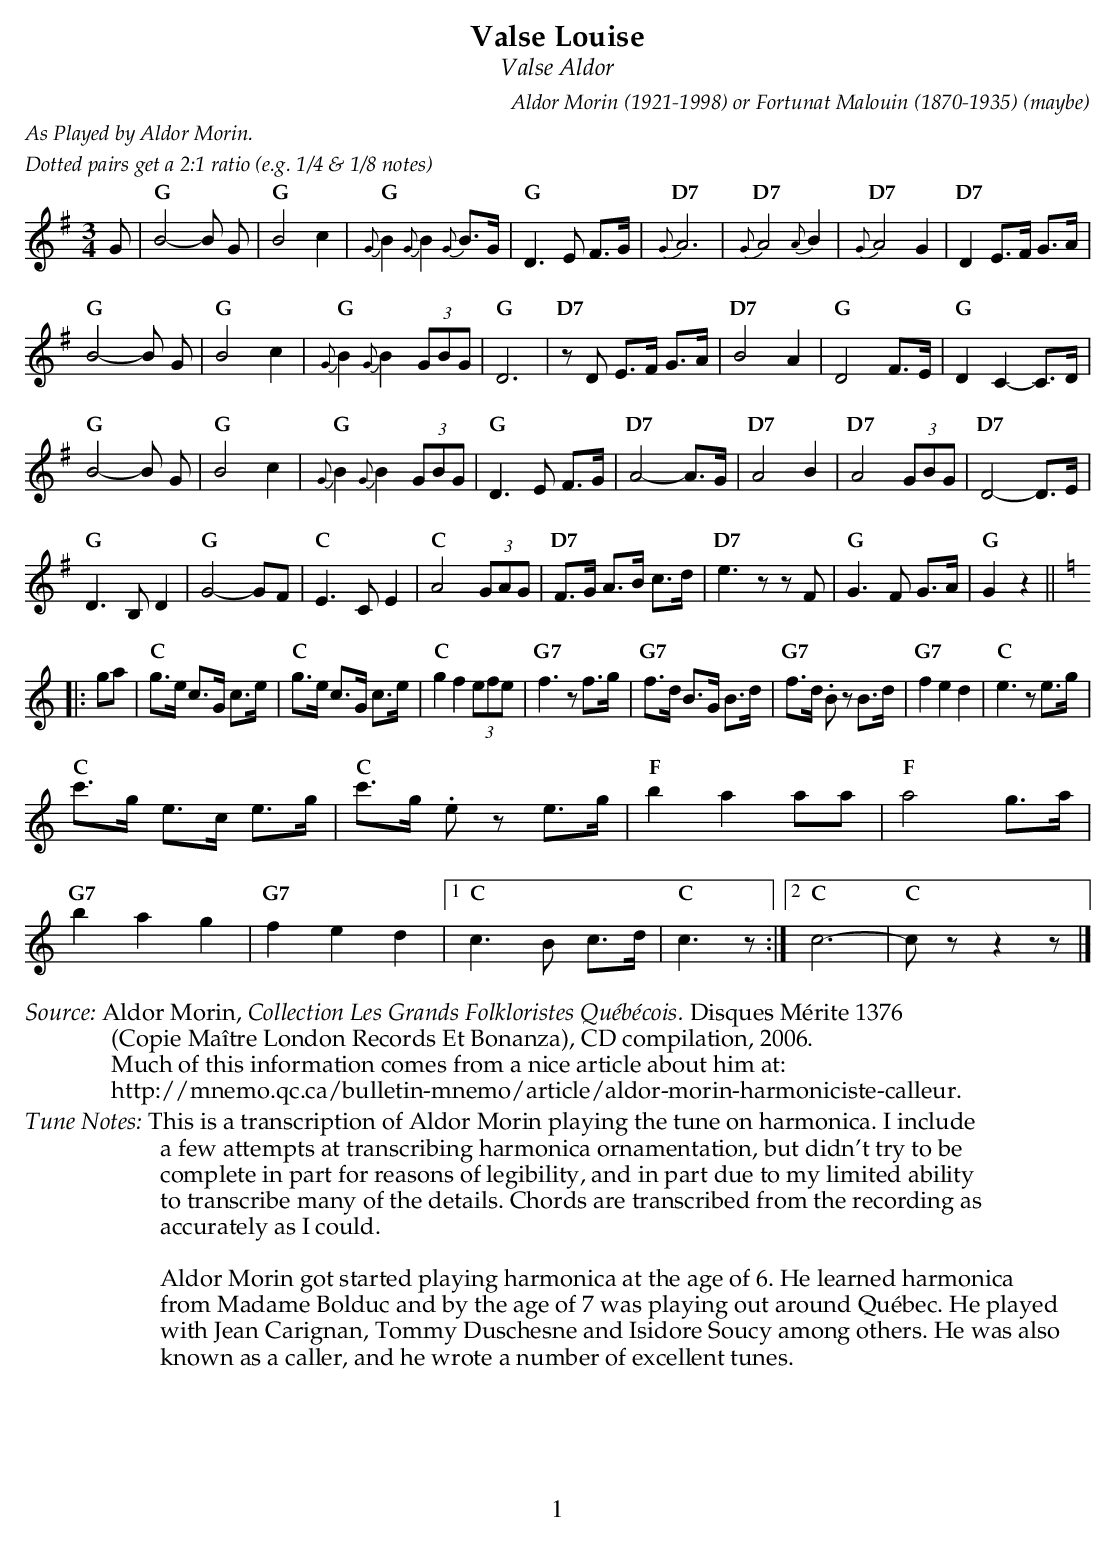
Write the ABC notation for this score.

X:1
T:Valse Louise
T:Valse Aldor
C:Aldor Morin (1921-1998) or Fortunat Malouin (1870-1935) (maybe)
M:3/4
L:1/8
K:G
%%textfont Palatino-Italic 14
%%text As Played by Aldor Morin.
%%text Dotted pairs get a 2:1 ratio (e.g. 1/4 & 1/8 notes)
%%textfont Palatino-Roman 16
G |\
"G" B4-B G       | "G" B4 c2        | "G" {G}B2 {G}B2 {G}B>G | "G" D3 E F>G |\
"D7" {G}A6       | "D7" {G}A4 {A}B2 | "D7" {G}A4 G2    | "D7" D2 E>F G>A    |
"G" B4-B G       | "G" B4 c2        | "G" {G}B2 {G}B2 (3GBG  | "G" D6       |\
"D7" zD E>F G>A  | "D7" B4 A2       | "G" D4 F>E       | "G" D2 C2- C>D     |
"G" B4-B G       | "G" B4 c2        | "G" {G}B2 {G}B2 (3GBG  | "G" D3 E F>G |\
"D7" A4-A>G      | "D7" A4 B2       | "D7" A4 (3GBG    | "D7" D4-D>E        |
"G" D2>B,2 D2    | "G" G4-GF        | "C" E2>C2 E2     | "C" A4 (3GAG       |\
"D7" F>G A>B c>d | "D7" e3 z zF     | "G" G3 F G>A     | "G" G2 z2          ||
[K:C] |: ga      |\
"C" g>e c>G c>e  | "C" g>e c>G c>e  | "C" g2 f2 (3efe  | "G7" f3 z f>g      |\
"G7" f>d B>G B>d | "G7" f>d .Bz B>d | "G7" f2 e2 d2    | "C" e3 z e>g       |
"C" c'>g e>c e>g | "C" c'>g .ez e>g | "F" b2 a2 aa     | "F" a4 g>a         |
"G7" b2 a2 g2    | "G7" f2 e2 d2    |1 "C" c3 B c>d    | "C" c3 z          :|2\
"C" c6-          | "C" c z z2 z     |]
